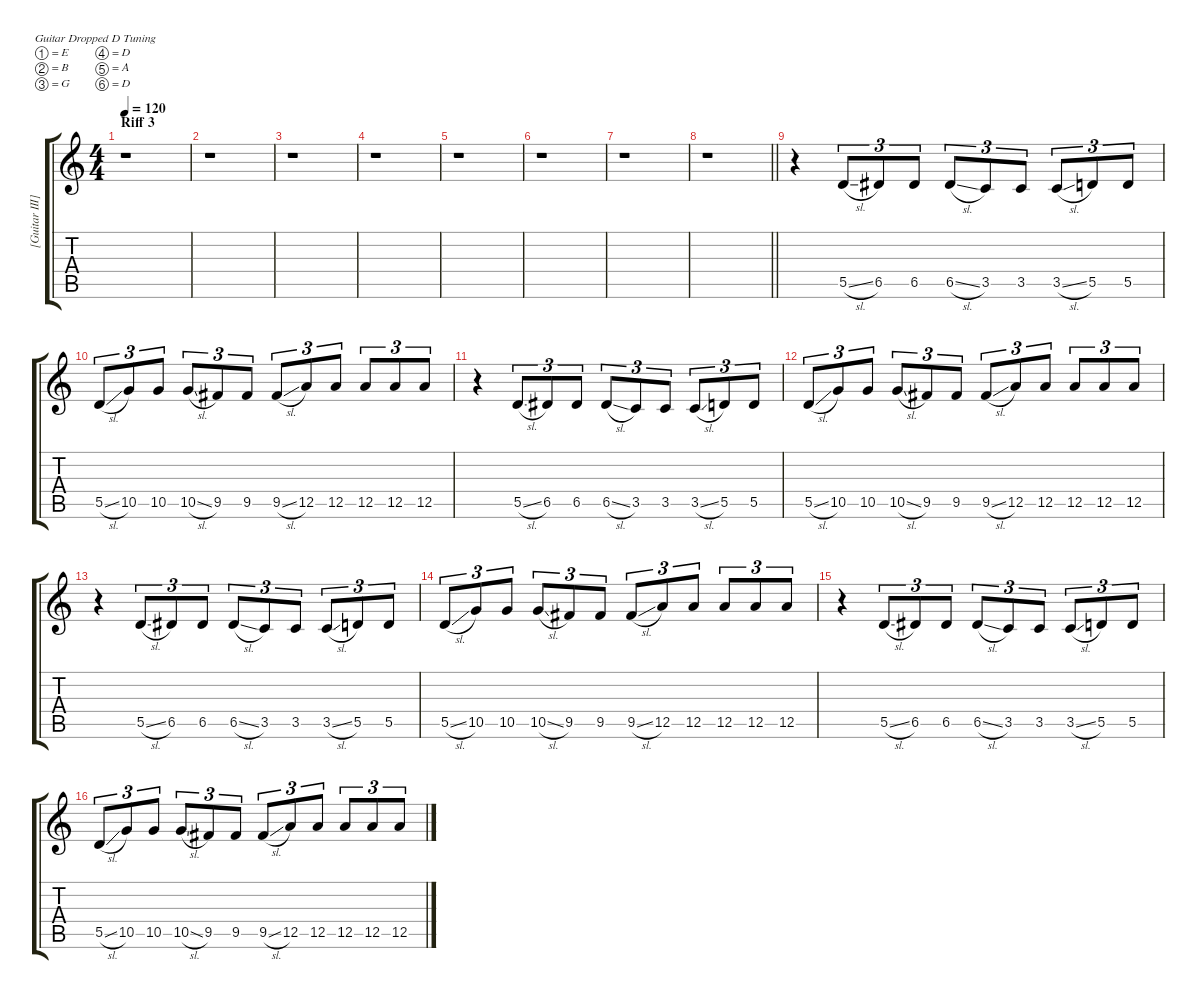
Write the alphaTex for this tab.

\hideDynamics
\bracketExtendMode groupsimilarinstruments
\firstSystemTrackNameMode fullname
\otherSystemsTrackNameMode fullname
\otherSystemsTrackNameOrientation horizontal
\track ("[Guitar III]" "E-Gt") {instrument distortionguitar}
\staff {score tabs}
\tuning (E4 B3 G3 D3 A2 D2)
\ts (4 4)
\section ("" "Riff 3")
\tempo 120
\clef g2
\ks c
r.1{dy mf} |
r.1 |
r.1 |
r.1 |
r.1 |
r.1 |
r.1 |
\barLineRight lightlight
r.1 |
r.4 5.5{sl}.8{tu (3 2)} 6.5.8{tu (3 2)} 6.5.8{tu (3 2)} 6.5{sl}.8{tu (3 2)} 3.5.8{tu (3 2)} 3.5.8{tu (3 2)} 3.5{sl}.8{tu (3 2)} 5.5.8{tu (3 2)} 5.5.8{tu (3 2)} |
5.5{sl}.8{tu (3 2)} 10.5.8{tu (3 2)} 10.5.8{tu (3 2)} 10.5{sl}.8{tu (3 2)} 9.5.8{tu (3 2)} 9.5.8{tu (3 2)} 9.5{sl}.8{tu (3 2)} 12.5.8{tu (3 2)} 12.5.8{tu (3 2)} 12.5.8{tu (3 2)} 12.5.8{tu (3 2)} 12.5.8{tu (3 2)} |
r.4 5.5{sl}.8{tu (3 2)} 6.5.8{tu (3 2)} 6.5.8{tu (3 2)} 6.5{sl}.8{tu (3 2)} 3.5.8{tu (3 2)} 3.5.8{tu (3 2)} 3.5{sl}.8{tu (3 2)} 5.5.8{tu (3 2)} 5.5.8{tu (3 2)} |
5.5{sl}.8{tu (3 2)} 10.5.8{tu (3 2)} 10.5.8{tu (3 2)} 10.5{sl}.8{tu (3 2)} 9.5.8{tu (3 2)} 9.5.8{tu (3 2)} 9.5{sl}.8{tu (3 2)} 12.5.8{tu (3 2)} 12.5.8{tu (3 2)} 12.5.8{tu (3 2)} 12.5.8{tu (3 2)} 12.5.8{tu (3 2)} |
r.4 5.5{sl}.8{tu (3 2)} 6.5.8{tu (3 2)} 6.5.8{tu (3 2)} 6.5{sl}.8{tu (3 2)} 3.5.8{tu (3 2)} 3.5.8{tu (3 2)} 3.5{sl}.8{tu (3 2)} 5.5.8{tu (3 2)} 5.5.8{tu (3 2)} |
5.5{sl}.8{tu (3 2)} 10.5.8{tu (3 2)} 10.5.8{tu (3 2)} 10.5{sl}.8{tu (3 2)} 9.5.8{tu (3 2)} 9.5.8{tu (3 2)} 9.5{sl}.8{tu (3 2)} 12.5.8{tu (3 2)} 12.5.8{tu (3 2)} 12.5.8{tu (3 2)} 12.5.8{tu (3 2)} 12.5.8{tu (3 2)} |
r.4 5.5{sl}.8{tu (3 2)} 6.5.8{tu (3 2)} 6.5.8{tu (3 2)} 6.5{sl}.8{tu (3 2)} 3.5.8{tu (3 2)} 3.5.8{tu (3 2)} 3.5{sl}.8{tu (3 2)} 5.5.8{tu (3 2)} 5.5.8{tu (3 2)} |
5.5{sl}.8{tu (3 2)} 10.5.8{tu (3 2)} 10.5.8{tu (3 2)} 10.5{sl}.8{tu (3 2)} 9.5.8{tu (3 2)} 9.5.8{tu (3 2)} 9.5{sl}.8{tu (3 2)} 12.5.8{tu (3 2)} 12.5.8{tu (3 2)} 12.5.8{tu (3 2)} 12.5.8{tu (3 2)} 12.5.8{tu (3 2)}
